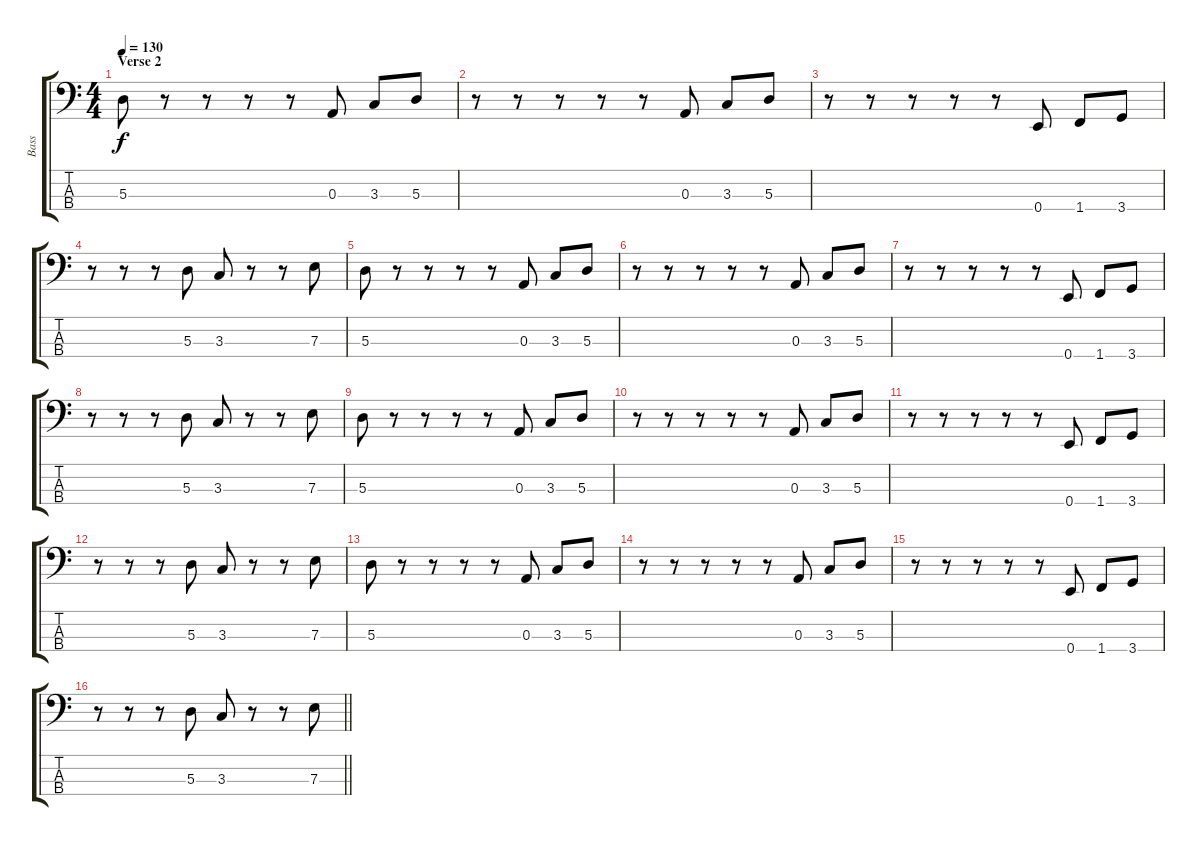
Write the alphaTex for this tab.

\track ("Bass" "Bass") {instrument electricbassfinger}
\staff {score tabs}
\tuning (G2 D2 A1 E1) {hide}
\ts (4 4)
\section ("" "Verse 2")
\tempo 130
\clef f4
\ks c
5.3.8{dy f} r.8 r.8 r.8 r.8 0.3.8 3.3.8 5.3.8 |
r.8 r.8 r.8 r.8 r.8 0.3.8 3.3.8 5.3.8 |
r.8 r.8 r.8 r.8 r.8 0.4.8 1.4.8 3.4.8 |
r.8 r.8 r.8 5.3.8 3.3.8 r.8 r.8 7.3.8 |
5.3.8 r.8 r.8 r.8 r.8 0.3.8 3.3.8 5.3.8 |
r.8 r.8 r.8 r.8 r.8 0.3.8 3.3.8 5.3.8 |
r.8 r.8 r.8 r.8 r.8 0.4.8 1.4.8 3.4.8 |
r.8 r.8 r.8 5.3.8 3.3.8 r.8 r.8 7.3.8 |
5.3.8 r.8 r.8 r.8 r.8 0.3.8 3.3.8 5.3.8 |
r.8 r.8 r.8 r.8 r.8 0.3.8 3.3.8 5.3.8 |
r.8 r.8 r.8 r.8 r.8 0.4.8 1.4.8 3.4.8 |
r.8 r.8 r.8 5.3.8 3.3.8 r.8 r.8 7.3.8 |
5.3.8 r.8 r.8 r.8 r.8 0.3.8 3.3.8 5.3.8 |
r.8 r.8 r.8 r.8 r.8 0.3.8 3.3.8 5.3.8 |
r.8 r.8 r.8 r.8 r.8 0.4.8 1.4.8 3.4.8 |
\barLineRight lightlight
r.8 r.8 r.8 5.3.8 3.3.8 r.8 r.8 7.3.8
